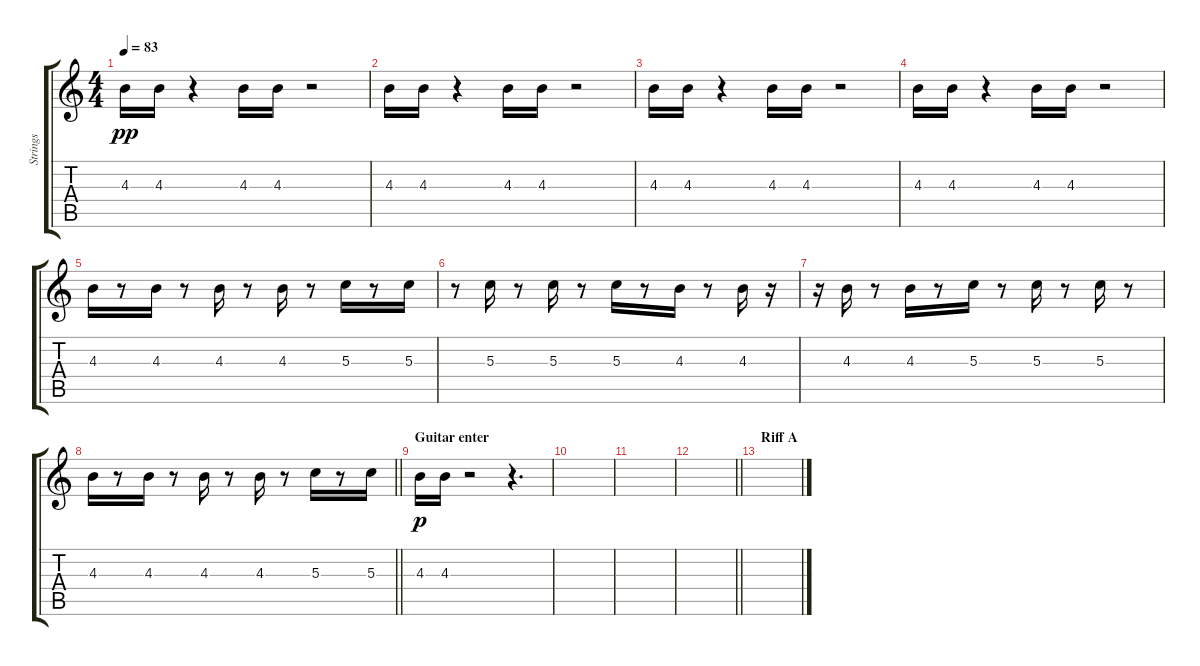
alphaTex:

\track ("Strings" "Strings") {instrument banjo}
\staff {score tabs}
\tuning (E4 B3 G3 D3 A2 D2) {hide}
\displaytranspose 12
\ts (4 4)
\tempo 83
\clef g2
\ks c
4.3.16{dy pp} 4.3.16 r.4 4.3.16 4.3.16 r.2 |
4.3.16 4.3.16 r.4 4.3.16 4.3.16 r.2 |
4.3.16 4.3.16 r.4 4.3.16 4.3.16 r.2 |
4.3.16 4.3.16 r.4 4.3.16 4.3.16 r.2 |
4.3.16 r.8 4.3.16 r.8 4.3.16 r.8 4.3.16 r.8 5.3.16 r.8 5.3.16 |
r.8 5.3.16 r.8 5.3.16 r.8 5.3.16 r.8 4.3.16 r.8 4.3.16 r.16 |
r.16 4.3.16 r.8 4.3.16 r.8 5.3.16 r.8 5.3.16 r.8 5.3.16 r.8 |
\barLineRight lightlight
4.3.16 r.8 4.3.16 r.8 4.3.16 r.8 4.3.16 r.8 5.3.16 r.8 5.3.16 |
\section ("" "Guitar enter")
4.3.16{dy p} 4.3.16 r.2 r.4{d} |
|
|
\barLineRight lightlight
|
\section ("" "Riff A")
